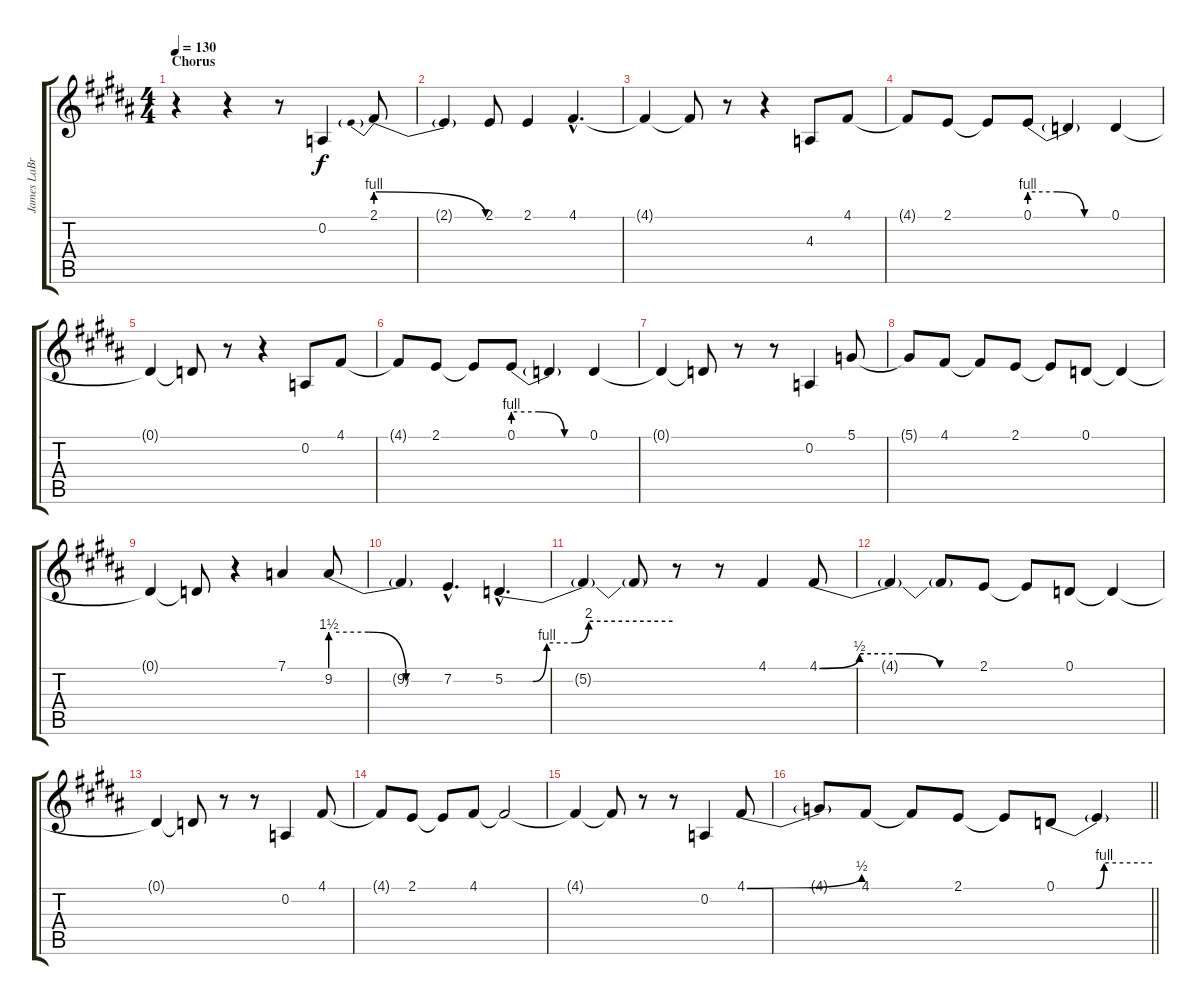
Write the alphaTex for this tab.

\track ("James LaBrie" "James LaBr") {instrument lead6voice}
\staff {score tabs}
\tuning (D4 A3 F3 C3 G2 D2) {hide}
\ts (4 4)
\section ("" "Chorus")
\tempo 130
\clef g2
\ks g#minor
r.4{dy f} r.4 r.8 0.2.4 2.1{be (prebendrelease 0 4 60 0)}.8 |
2.1{t}.4 2.1.8 2.1.4 4.1{hac}.4{d} |
4.1{t}.4 4.1{t}.8 r.8 r.4 4.3.8 4.1.8 |
4.1{t}.8 2.1.8 2.1{t}.8 0.1{be (custom 0 4 20 4 40 0 60 0)}.8 0.1{t}.4 0.1.4 |
0.1{t}.4 0.1{t}.8 r.8 r.4 0.2.8 4.1.8 |
4.1{t}.8 2.1.8 2.1{t}.8 0.1{be (custom 0 4 20 4 40 0 60 0)}.8 0.1{t}.4 0.1.4 |
0.1{t}.4 0.1{t}.8 r.8 r.8 0.2.4 5.1.8 |
5.1{t}.8 4.1.8 4.1{t}.8 2.1.8 2.1{t}.8 0.1.8 0.1{t}.4 |
0.1{t}.4 0.1{t}.8 r.4 7.1.4 9.2{be (custom 0 6 20 6 40 0 60 0)}.8 |
9.2{t}.4 7.2{hac}.4{d} 5.2{be (custom 0 0 10 0 15 4 25 4 30 8 60 8) hac}.4{d} |
5.2{t}.4 5.2{t}.8 r.8 r.8 4.1.4 4.1{be (custom 0 0 15 2 30 2 45 0 60 0)}.8 |
4.1{t}.4 4.1{t}.8 2.1.8 2.1{t}.8 0.1.8 0.1{t}.4 |
0.1{t}.4 0.1{t}.8 r.8 r.8 0.2.4 4.1.8 |
4.1{t}.8 2.1.8 2.1{t}.8 4.1.8 4.1{t}.2 |
4.1{t}.4 4.1{t}.8 r.8 r.8 0.2.4 4.1{be (bend 0 0 60 2)}.8 |
\barLineRight lightlight
4.1{t}.8 4.1.8 4.1{t}.8 2.1.8 2.1{t}.8 0.1{be (custom 0 0 25 0 30 4 60 4)}.8 0.1{t}.4
